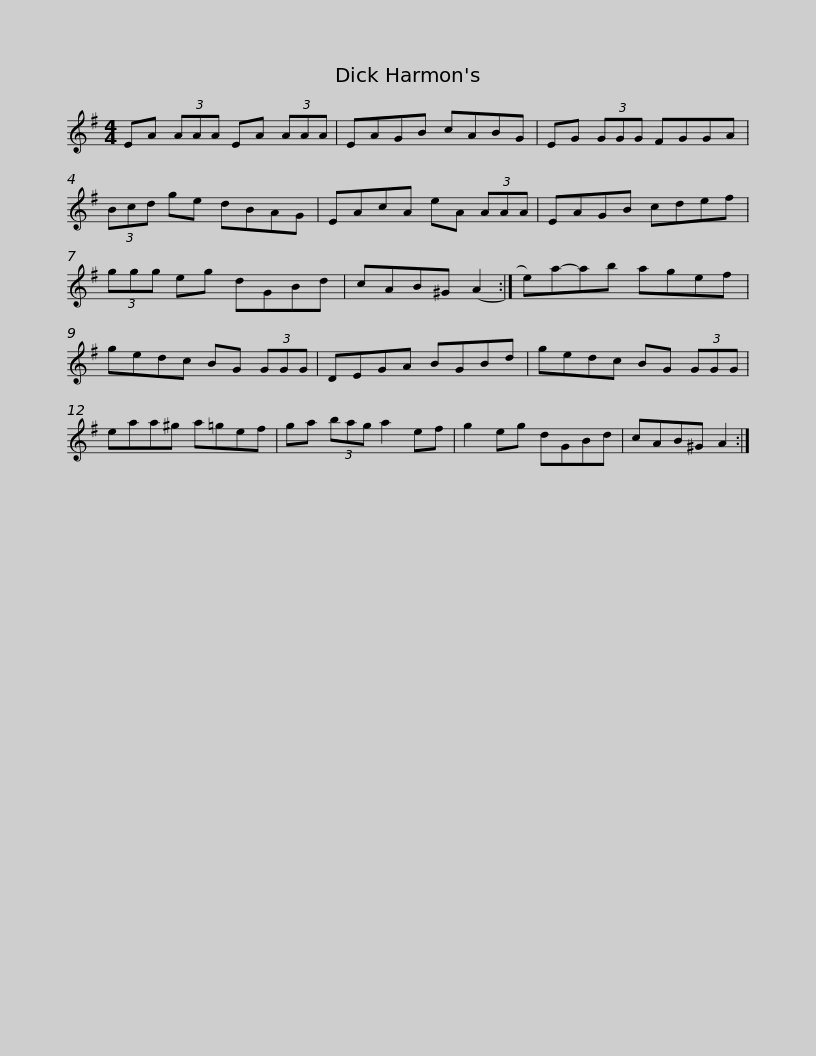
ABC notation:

X:1
L:1/8
M:4/4
I:linebreak $
K:G
V:1 treble
V:1
 EA (3AAA EA (3AAA | EAGB cABG | EG (3GGG FGGA | (3Bcd ge dBAG | EAcA eA (3AAA |$ %5
 EAGB cdef | (3ggg eg dGBd | cAB^G (A2 :| e)a-ab agef | gedc BG (3GGG |$ %10
 DEGA BGBd | gedc BG (3GGG | eaa^g a=gef | ga (3bag a2 ef | g2 eg dGBd |$ %15
 cAB^G A2 :| %16
